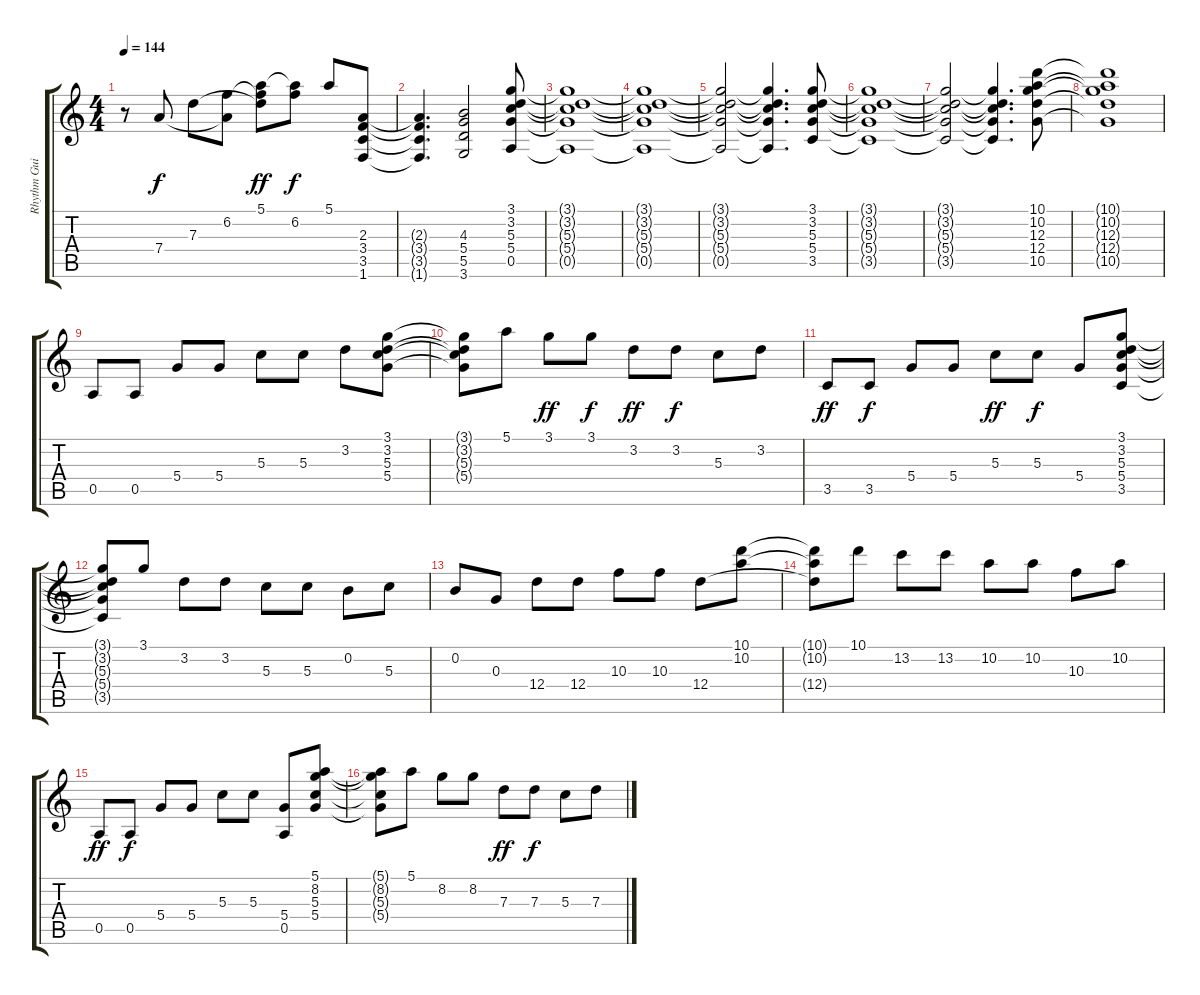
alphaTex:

\track ("Rhythm Guitar 1" "Rhythm Gui") {instrument distortionguitar}
\staff {score tabs}
\tuning (E4 B3 G3 D3 A2 E2) {hide}
\ts (4 4)
\tempo 144
\clef g2
\ks c
r.8{dy f} 7.4.8 7.3.8 (6.2 7.4{t}).8 (5.1 6.2{t} 7.3{t}).8{dy ff} (5.1{t} 6.2).8{dy f} 5.1.8 (2.3 3.4 3.5 1.6).8 |
(2.3{t} 3.4{t} 3.5{t} 1.6{t}).4{d} (4.3 5.4 5.5 3.6).2 (3.1 3.2 5.3 5.4 0.5).8 |
(3.1{t} 3.2{t} 5.3{t} 5.4{t} 0.5{t}).1 |
(3.1{t} 3.2{t} 5.3{t} 5.4{t} 0.5{t}).1{volume 13} |
(3.1{t} 3.2{t} 5.3{t} 5.4{t} 0.5{t}).2{volume 12} (3.1{t} 3.2{t} 5.3{t} 5.4{t} 0.5{t}).4{d} (3.1 3.2 5.3 5.4 3.5).8{volume 14} |
(3.1{t} 3.2{t} 5.3{t} 5.4{t} 3.5{t}).1{volume 13} |
(3.1{t} 3.2{t} 5.3{t} 5.4{t} 3.5{t}).2{volume 12} (3.1{t} 3.2{t} 5.3{t} 5.4{t} 3.5{t}).4{d} (10.1 10.2 12.3 12.4 10.5).8{volume 14} |
(10.1{t} 10.2{t} 12.3{t} 12.4{t} 10.5{t}).1{volume 13} |
0.5.8 0.5.8 5.4.8 5.4.8 5.3.8 5.3.8 3.2.8 (3.1 3.2 5.3 5.4).8 |
(3.1{t} 3.2{t} 5.3{t} 5.4{t}).8 5.1.8 3.1.8{dy ff} 3.1.8{dy f} 3.2.8{dy ff} 3.2.8{dy f} 5.3.8 3.2.8 |
3.5.8{dy ff} 3.5.8{dy f} 5.4.8 5.4.8 5.3.8{dy ff} 5.3.8{dy f} 5.4.8 (3.1 3.2 5.3 5.4 3.5).8 |
(3.1{t} 3.2{t} 5.3{t} 5.4{t} 3.5{t}).8 3.1.8 3.2.8 3.2.8 5.3.8 5.3.8 0.2.8 5.3.8 |
0.2.8 0.3.8 12.4.8 12.4.8 10.3.8 10.3.8 12.4.8 (10.1 10.2).8 |
(10.1{t} 10.2{t} 12.4{t}).8 10.1.8 13.2.8 13.2.8 10.2.8 10.2.8 10.3.8 10.2.8 |
0.5.8{dy ff} 0.5.8{dy f} 5.4.8 5.4.8 5.3.8 5.3.8 (5.4 0.5).8 (5.1 8.2 5.3 5.4).8 |
(5.1{t} 8.2{t} 5.3{t} 5.4{t}).8 5.1.8 8.2.8 8.2.8 7.3.8{dy ff} 7.3.8{dy f} 5.3.8 7.3.8
